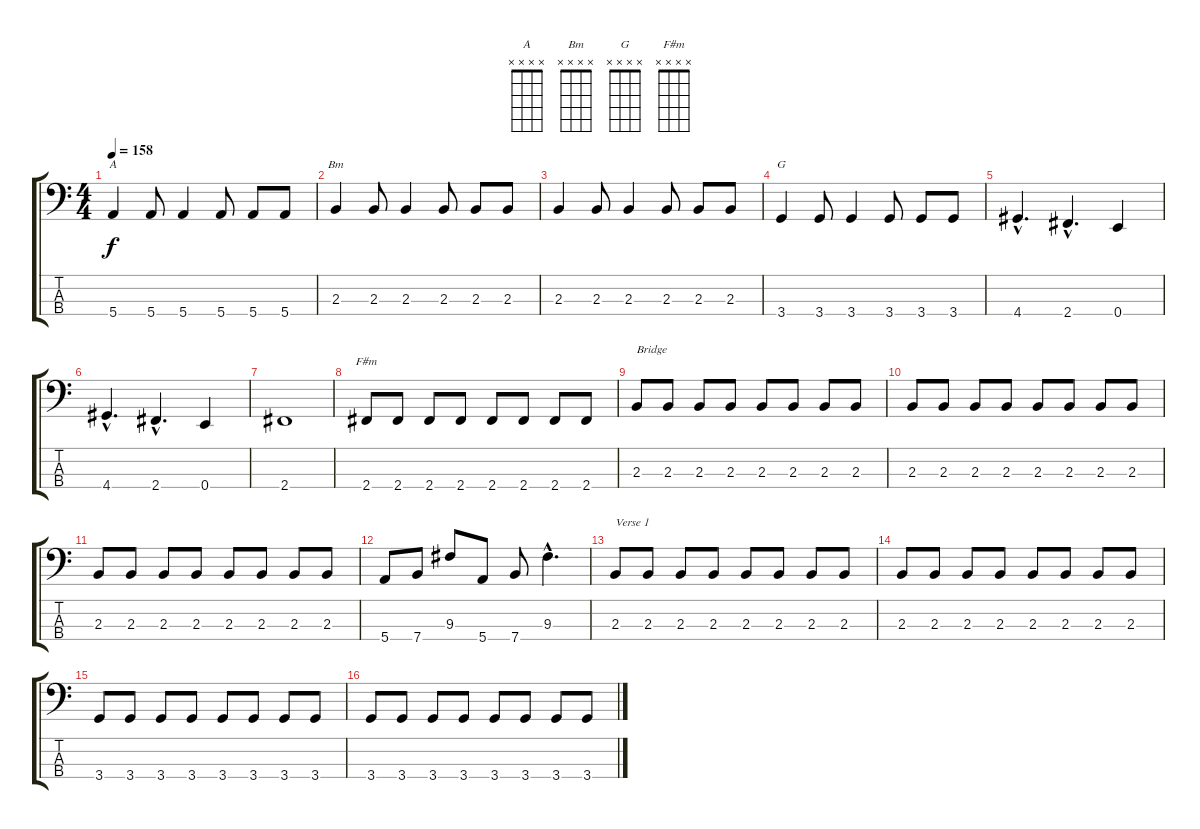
\track "" {instrument electricbassfinger}
\staff {score tabs}
\tuning (G2 D2 A1 E1) {hide}
\chord ("A" x x x x) {firstfret 0}
\chord ("Bm" x x x x) {firstfret 0}
\chord ("G" x x x x) {firstfret 0}
\chord ("F#m" x x x x) {firstfret 0}
\ts (4 4)
\tempo 158
\clef f4
\ks c
5.4.4{ch "A" dy f} 5.4.8 5.4.4 5.4.8 5.4.8 5.4.8 |
2.3.4{ch "Bm"} 2.3.8 2.3.4 2.3.8 2.3.8 2.3.8 |
2.3.4 2.3.8 2.3.4 2.3.8 2.3.8 2.3.8 |
3.4.4{ch "G"} 3.4.8 3.4.4 3.4.8 3.4.8 3.4.8 |
4.4{hac}.4{d} 2.4{hac}.4{d} 0.4.4 |
4.4{hac}.4{d} 2.4{hac}.4{d} 0.4.4 |
2.4.1 |
2.4.8{ch "F#m"} 2.4.8 2.4.8 2.4.8 2.4.8 2.4.8 2.4.8 2.4.8 |
2.3.8{txt "Bridge"} 2.3.8 2.3.8 2.3.8 2.3.8 2.3.8 2.3.8 2.3.8 |
2.3.8 2.3.8 2.3.8 2.3.8 2.3.8 2.3.8 2.3.8 2.3.8 |
2.3.8 2.3.8 2.3.8 2.3.8 2.3.8 2.3.8 2.3.8 2.3.8 |
5.4.8 7.4.8 9.3.8 5.4.8 7.4.8 9.3{hac}.4{d} |
2.3.8{txt "Verse 1"} 2.3.8 2.3.8 2.3.8 2.3.8 2.3.8 2.3.8 2.3.8 |
2.3.8 2.3.8 2.3.8 2.3.8 2.3.8 2.3.8 2.3.8 2.3.8 |
3.4.8 3.4.8 3.4.8 3.4.8 3.4.8 3.4.8 3.4.8 3.4.8 |
3.4.8 3.4.8 3.4.8 3.4.8 3.4.8 3.4.8 3.4.8 3.4.8
